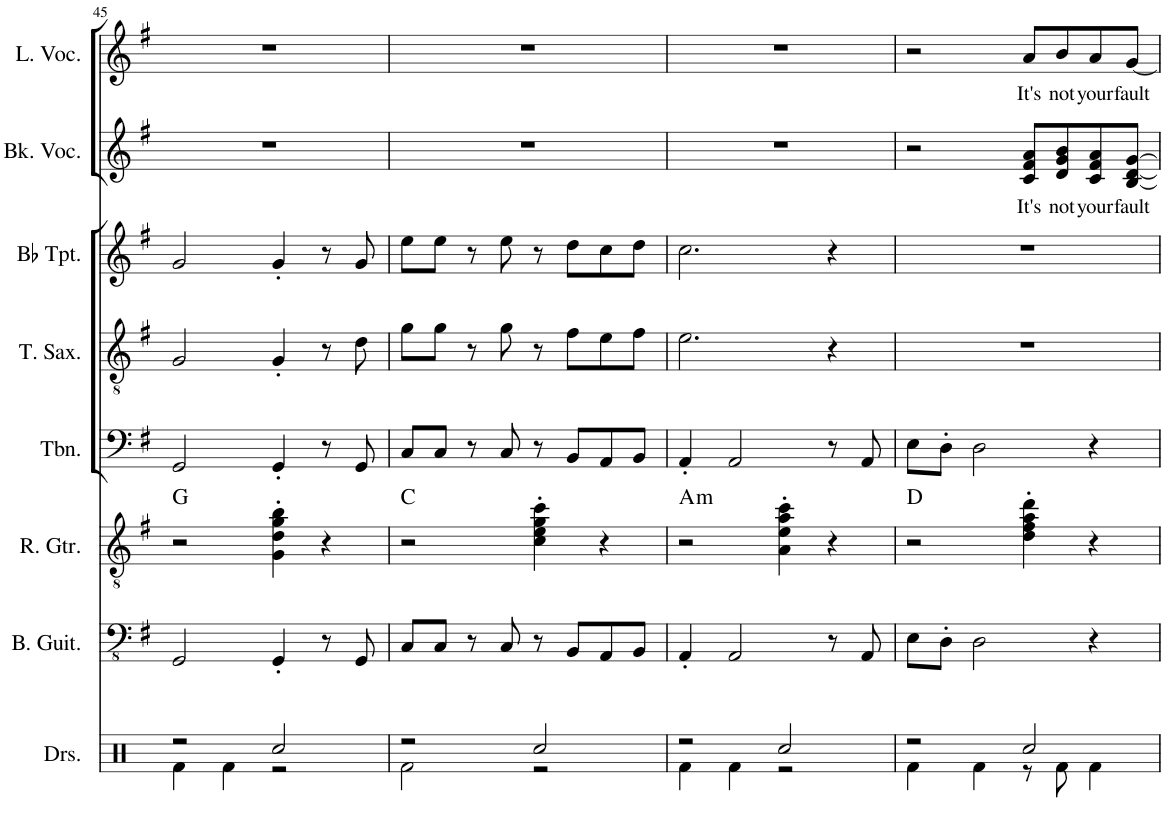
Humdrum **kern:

**kern	**kern	**kern	**harte	**kern	**kern	**kern	**kern	**text	**kern	**text
*part8	*part7	*part6	*part6	*part5	*part4	*part3	*part2	*part2	*part1	*part1
*staff8	*staff7	*staff6	*	*staff5	*staff4	*staff3	*staff2	*staff2	*staff1	*staff1
*I"Drumset	*I"Bass Guitar	*I"Rhythm Guitar	*	*I"Trombone	*I"Tenor Saxophone	*I"Bb Trumpet	*I"Backing Vocals	*	*I"Lead Vocals	*
*I'Drs.	*I'B. Guit.	*I'R. Gtr.	*	*I'Tbn.	*I'T. Sax.	*I'Bb Tpt.	*I'Bk. Voc.	*	*I'L. Voc.	*
!!LO:PB:g=z
*clefX	*clefFv4	*clefGv2	*	*clefF4	*clefGv2	*clefG2	*clefG2	*	*clefG2	*
*	*	*	*	*	*ITrd8c14	*ITrd1c2	*	*	*	*
*k[]	*k[f#]	*k[f#]	*	*k[f#]	*k[f#]	*k[f#]	*k[f#]	*	*k[f#]	*
*M4/4	*M4/4	*M4/4	*	*M4/4	*M4/4	*M4/4	*M4/4	*	*M4/4	*
=45	=45	=45	=45	=45	=45	=45	=45	=45	=45	=45
*^	*	*	*	*	*	*	*	*	*	*
2r	4Rf\	2GGG/	2r	G:maj	2GG/	2G/	2g/	1r	.	1r	.
.	4Rf\	.	.	.	.	.	.	.	.	.	.
2Rcc/	2r	4GGG'/	4G\' 4d\' 4g\' 4b\'	.	4GG'/	4G'/	4g'/	.	.	.	.
.	.	8r	4r	.	8r	8r	8r	.	.	.	.
.	.	8GGG/	.	.	8GG/	8d\	8g/	.	.	.	.
=46	=46	=46	=46	=46	=46	=46	=46	=46	=46	=46	=46
2r	2Rf\	8CC/L	2r	C:maj	8C/L	8g\L	8ee\L	1r	.	1r	.
.	.	8CC/J	.	.	8C/J	8g\J	8ee\J	.	.	.	.
.	.	8r	.	.	8r	8r	8r	.	.	.	.
.	.	8CC/	.	.	8C/	8g\	8ee\	.	.	.	.
2Rcc/	2r	8r	4c\' 4e\' 4g\' 4cc\'	.	8r	8r	8r	.	.	.	.
.	.	8BBB/L	.	.	8BB/L	8f#\L	8dd\L	.	.	.	.
.	.	8AAA/	4r	.	8AA/	8e\	8cc\	.	.	.	.
.	.	8BBB/J	.	.	8BB/J	8f#\J	8dd\J	.	.	.	.
=47	=47	=47	=47	=47	=47	=47	=47	=47	=47	=47	=47
!	!	!	!	!LO:H:kt=m	!	!	!	!	!	!	!
2r	4Rf\	4AAA'/	2r	A:min	4AA'/	2.e\	2.cc\	1r	.	1r	.
.	4Rf\	2AAA/	.	.	2AA/	.	.	.	.	.	.
2Rcc/	2r	.	4A\' 4e\' 4a\' 4cc\'	.	.	.	.	.	.	.	.
.	.	8r	4r	.	8r	4r	4r	.	.	.	.
.	.	8AAA/	.	.	8AA/	.	.	.	.	.	.
=48	=48	=48	=48	=48	=48	=48	=48	=48	=48	=48	=48
2r	4Rf\	8EE\L	2r	D:maj	8E\L	1r	1r	2r	.	2r	.
.	.	8DD'\J	.	.	8D'\J	.	.	.	.	.	.
.	4Rf\	2DD\	.	.	2D\	.	.	.	.	.	.
!	!	!	!	!	!	!	!	!	!LO:LY:b	!	!LO:LY:b
2Rcc/	8r	.	4d\' 4f#\' 4a\' 4dd\'	.	.	.	.	8c/ 8f#/ 8a/L	It's	8a/L	It's
!	!	!	!	!	!	!	!	!	!LO:LY:b	!	!LO:LY:b
.	8Rf\	.	.	.	.	.	.	8d/ 8g/ 8b/	not	8b/	not
!	!	!	!	!	!	!	!	!	!LO:LY:b	!	!LO:LY:b
.	4Rf\	4r	4r	.	4r	.	.	8c/ 8f#/ 8a/	your	8a/	your
!	!	!	!	!	!	!	!	!	!LO:LY:b	!	!LO:LY:b
.	.	.	.	.	.	.	.	[8B/ [8d/ [8g/J	fault	[8g/J	fault
*v	*v	*	*	*	*	*	*	*	*	*	*
=	=	=	=	=	=	=	=	=	=	=
*-	*-	*-	*-	*-	*-	*-	*-	*-	*-	*-
